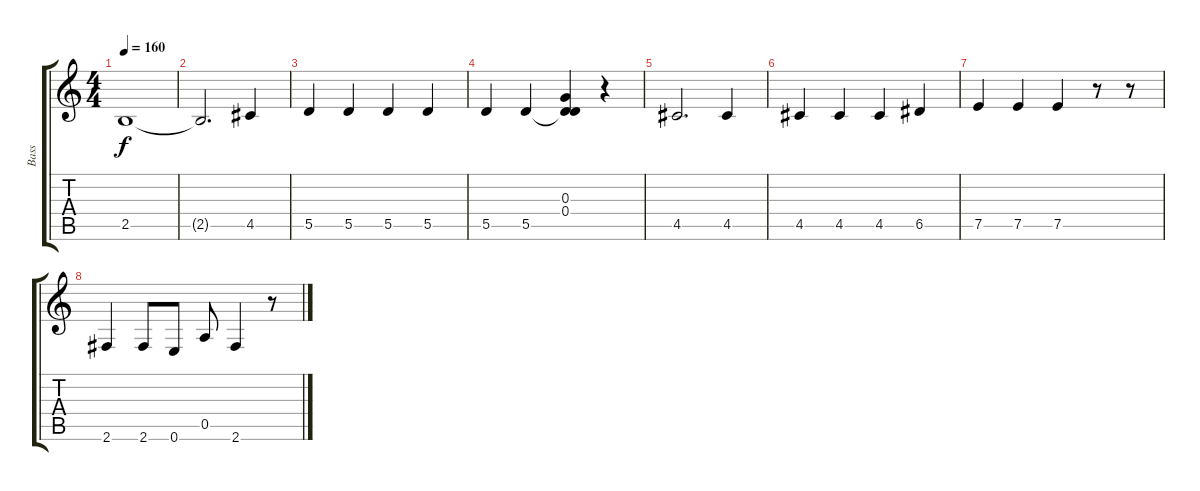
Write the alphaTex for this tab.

\track ("Bass" "Bass") {instrument electricbassfinger}
\staff {score tabs}
\tuning (E4 B3 G3 D3 A2 E2) {hide}
\ts (4 4)
\tempo 160
\clef g2
\ks c
2.5.1{dy f} |
2.5{t}.2{d} 4.5.4 |
5.5.4 5.5.4 5.5.4 5.5.4 |
5.5.4 5.5.4 (0.3 0.4 5.5{t}).4 r.4 |
4.5.2{d} 4.5.4 |
4.5.4 4.5.4 4.5.4 6.5.4 |
7.5.4 7.5.4 7.5.4 r.8 r.8 |
2.6.4 2.6.8 0.6.8 0.5.8 2.6.4 r.8
